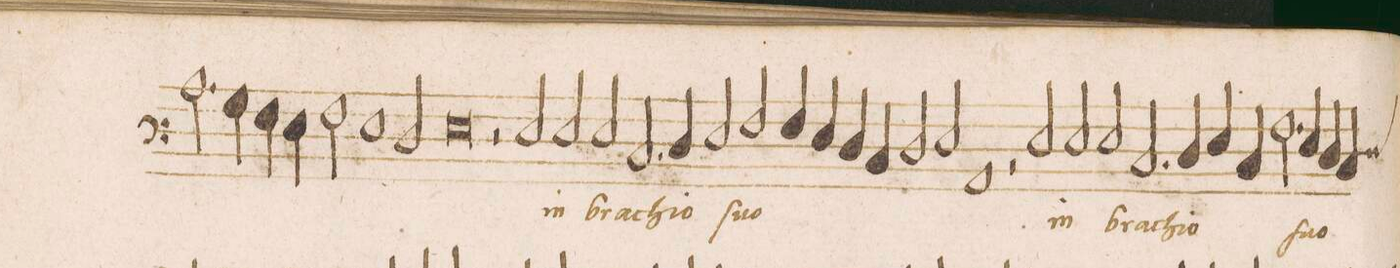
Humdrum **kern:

**kern	**text
*I"BASVS	*
*clefF3	*
*k[]	*
*met(C|)	*
*M2/1	*
2.c\	.
4B\	.
4A\	.
4G\	.
=83	=83
2A\	.
1G	.
2F/	.
=84	=84
0G	.
=85	=85
2r	.
2G/	in
2G/	bra-
2G/	-chi-
=86	=86
2.E/	-o
4F/	.
2G/	.
2A/	ſu-
=87	=87
4A/	-o
4G/	.
4F/	.
4E/	.
2F/	.
2G/	.
=88	=88
1C	.
2r	.
2G/	in
=89	=89
2G/	.
2G/	.
2.E/	bra-
4F/	-chi-
=90	=90
4G/	-o
4E/	.
2.A\	ſu-
4G/	.
4F/	-o
*custos:F	*
4E/	.
=91	=91
*-	*-
